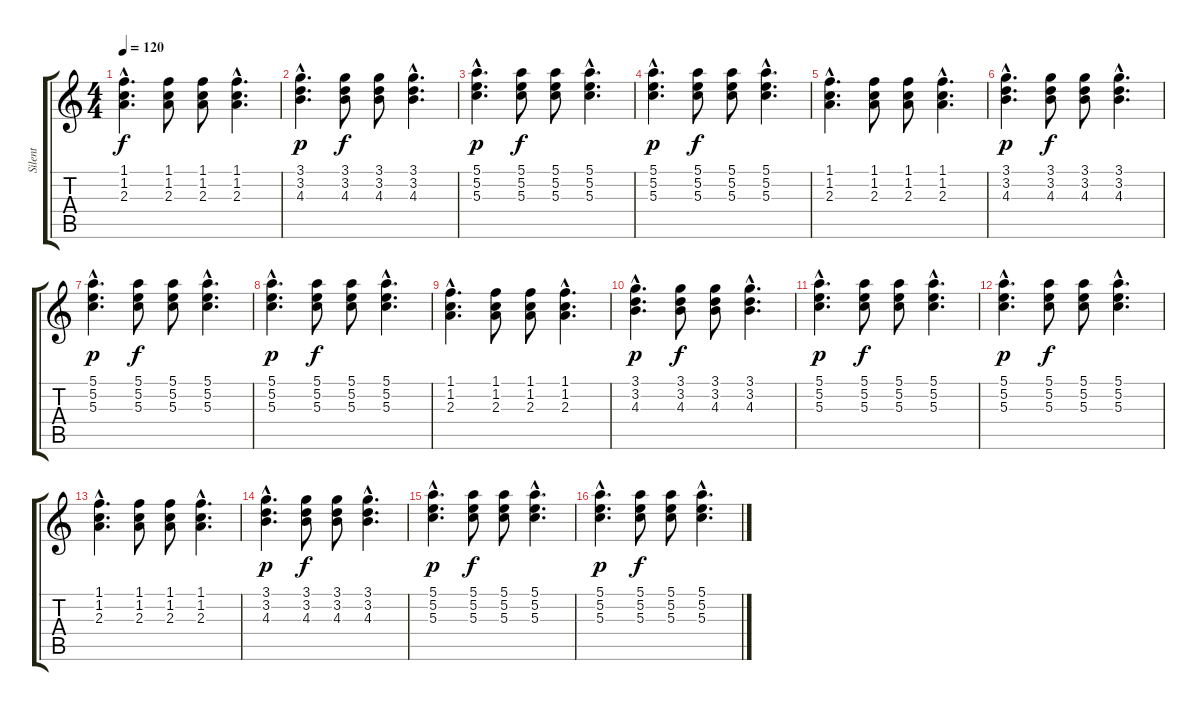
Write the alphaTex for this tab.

\track ("Silent" "Silent") {instrument acousticguitarsteel}
\staff {score tabs}
\tuning (E4 B3 G3 D3 A2 E2) {hide}
\ts (4 4)
\tempo 120
\clef g2
\ks c
(1.1{hac} 1.2{hac} 2.3{hac}).4{d dy f} (1.1 1.2 2.3).8 (1.1 1.2 2.3).8 (1.1{hac} 1.2{hac} 2.3{hac}).4{d} |
(3.1{hac} 3.2{hac} 4.3{hac}).4{d dy p} (3.1 3.2 4.3).8{dy f} (3.1 3.2 4.3).8 (3.1{hac} 3.2{hac} 4.3{hac}).4{d} |
(5.1{hac} 5.2{hac} 5.3{hac}).4{d dy p} (5.1 5.2 5.3).8{dy f} (5.1 5.2 5.3).8 (5.1{hac} 5.2{hac} 5.3{hac}).4{d} |
(5.1{hac} 5.2{hac} 5.3{hac}).4{d dy p} (5.1 5.2 5.3).8{dy f} (5.1 5.2 5.3).8 (5.1{hac} 5.2{hac} 5.3{hac}).4{d} |
(1.1{hac} 1.2{hac} 2.3{hac}).4{d} (1.1 1.2 2.3).8 (1.1 1.2 2.3).8 (1.1{hac} 1.2{hac} 2.3{hac}).4{d} |
(3.1{hac} 3.2{hac} 4.3{hac}).4{d dy p} (3.1 3.2 4.3).8{dy f} (3.1 3.2 4.3).8 (3.1{hac} 3.2{hac} 4.3{hac}).4{d} |
(5.1{hac} 5.2{hac} 5.3{hac}).4{d dy p} (5.1 5.2 5.3).8{dy f} (5.1 5.2 5.3).8 (5.1{hac} 5.2{hac} 5.3{hac}).4{d} |
(5.1{hac} 5.2{hac} 5.3{hac}).4{d dy p} (5.1 5.2 5.3).8{dy f} (5.1 5.2 5.3).8 (5.1{hac} 5.2{hac} 5.3{hac}).4{d} |
(1.1{hac} 1.2{hac} 2.3{hac}).4{d} (1.1 1.2 2.3).8 (1.1 1.2 2.3).8 (1.1{hac} 1.2{hac} 2.3{hac}).4{d} |
(3.1{hac} 3.2{hac} 4.3{hac}).4{d dy p} (3.1 3.2 4.3).8{dy f} (3.1 3.2 4.3).8 (3.1{hac} 3.2{hac} 4.3{hac}).4{d} |
(5.1{hac} 5.2{hac} 5.3{hac}).4{d dy p} (5.1 5.2 5.3).8{dy f} (5.1 5.2 5.3).8 (5.1{hac} 5.2{hac} 5.3{hac}).4{d} |
(5.1{hac} 5.2{hac} 5.3{hac}).4{d dy p} (5.1 5.2 5.3).8{dy f} (5.1 5.2 5.3).8 (5.1{hac} 5.2{hac} 5.3{hac}).4{d} |
(1.1{hac} 1.2{hac} 2.3{hac}).4{d} (1.1 1.2 2.3).8 (1.1 1.2 2.3).8 (1.1{hac} 1.2{hac} 2.3{hac}).4{d} |
(3.1{hac} 3.2{hac} 4.3{hac}).4{d dy p} (3.1 3.2 4.3).8{dy f} (3.1 3.2 4.3).8 (3.1{hac} 3.2{hac} 4.3{hac}).4{d} |
(5.1{hac} 5.2{hac} 5.3{hac}).4{d dy p} (5.1 5.2 5.3).8{dy f} (5.1 5.2 5.3).8 (5.1{hac} 5.2{hac} 5.3{hac}).4{d} |
(5.1{hac} 5.2{hac} 5.3{hac}).4{d dy p} (5.1 5.2 5.3).8{dy f} (5.1 5.2 5.3).8 (5.1{hac} 5.2{hac} 5.3{hac}).4{d}
